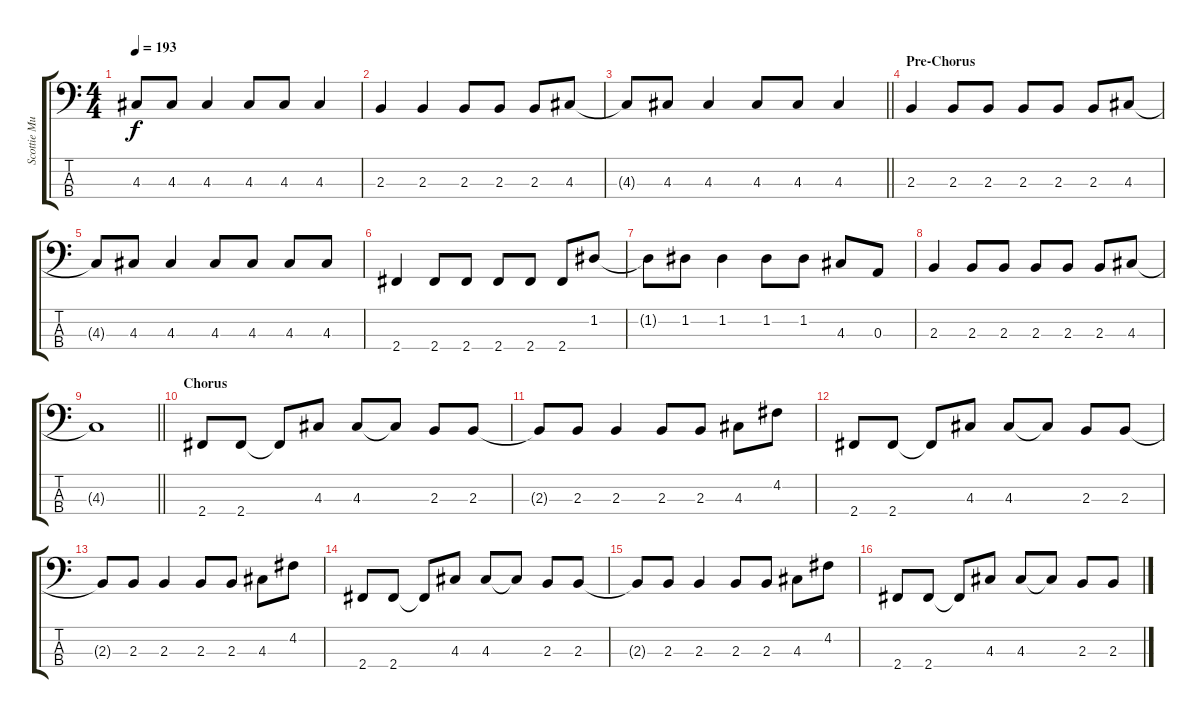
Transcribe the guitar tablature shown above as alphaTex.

\track ("Scottie Murphy - Bass" "Scottie Mu") {instrument electricbasspick}
\staff {score tabs}
\tuning (G2 D2 A1 E1) {hide}
\ts (4 4)
\tempo 193
\clef f4
\ks c
4.3{t}.8{dy f} 4.3.8 4.3.4 4.3.8 4.3.8 4.3.4 |
2.3.4 2.3.4 2.3.8 2.3.8 2.3.8 4.3.8 |
\barLineRight lightlight
4.3{t}.8 4.3.8 4.3.4 4.3.8 4.3.8 4.3.4 |
\section ("" "Pre-Chorus")
2.3.4 2.3.8 2.3.8 2.3.8 2.3.8 2.3.8 4.3.8 |
4.3{t}.8 4.3.8 4.3.4 4.3.8 4.3.8 4.3.8 4.3.8 |
2.4.4 2.4.8 2.4.8 2.4.8 2.4.8 2.4.8 1.2.8 |
1.2{t}.8 1.2.8 1.2.4 1.2.8 1.2.8 4.3.8 0.3.8 |
2.3.4 2.3.8 2.3.8 2.3.8 2.3.8 2.3.8 4.3.8 |
\barLineRight lightlight
4.3{t}.1 |
\section ("" "Chorus")
2.4.8 2.4.8 2.4{t}.8 4.3.8 4.3.8 4.3{t}.8 2.3.8 2.3.8 |
2.3{t}.8 2.3.8 2.3.4 2.3.8 2.3.8 4.3.8 4.2.8 |
2.4.8 2.4.8 2.4{t}.8 4.3.8 4.3.8 4.3{t}.8 2.3.8 2.3.8 |
2.3{t}.8 2.3.8 2.3.4 2.3.8 2.3.8 4.3.8 4.2.8 |
2.4.8 2.4.8 2.4{t}.8 4.3.8 4.3.8 4.3{t}.8 2.3.8 2.3.8 |
2.3{t}.8 2.3.8 2.3.4 2.3.8 2.3.8 4.3.8 4.2.8 |
2.4.8 2.4.8 2.4{t}.8 4.3.8 4.3.8 4.3{t}.8 2.3.8 2.3.8
